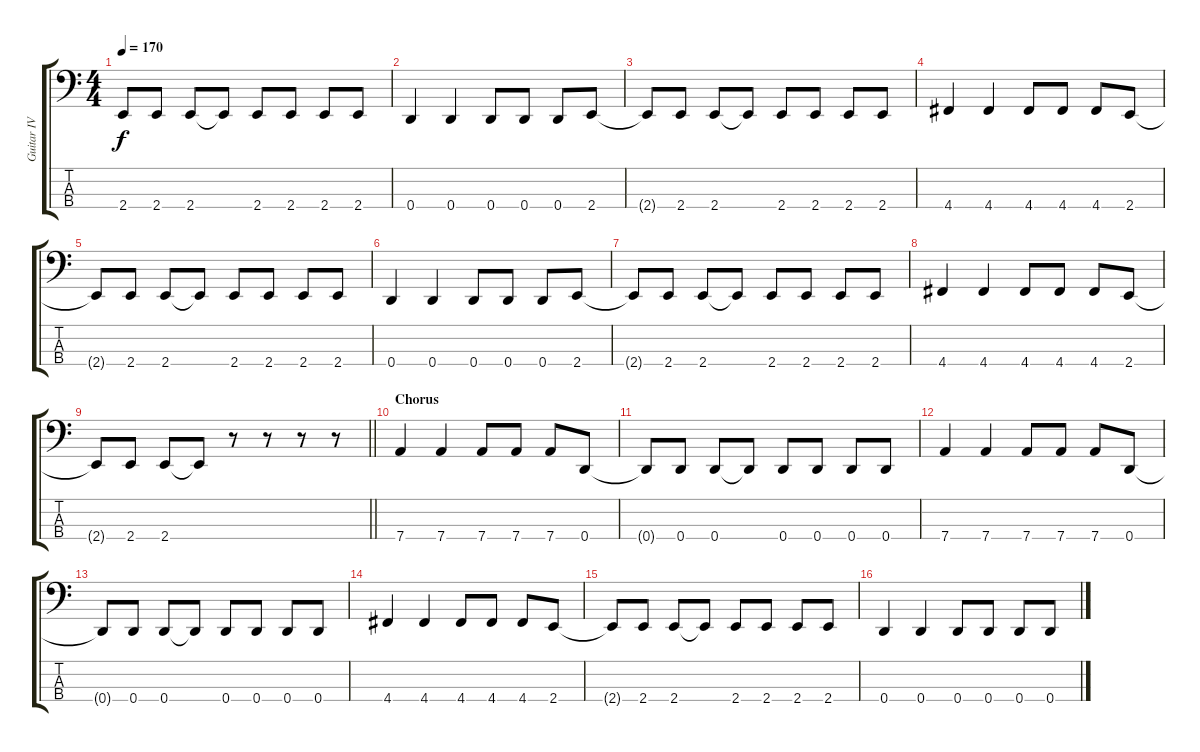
\track ("Guitar IV [Bass]" "Guitar IV ") {instrument electricbassfinger}
\staff {score tabs}
\tuning (G2 D2 A1 D1) {hide}
\ts (4 4)
\tempo 170
\clef f4
\ks c
2.4{t}.8{dy f} 2.4.8 2.4.8 2.4{t}.8 2.4.8 2.4.8 2.4.8 2.4.8 |
0.4.4 0.4.4 0.4.8 0.4.8 0.4.8 2.4.8 |
2.4{t}.8 2.4.8 2.4.8 2.4{t}.8 2.4.8 2.4.8 2.4.8 2.4.8 |
4.4.4 4.4.4 4.4.8 4.4.8 4.4.8 2.4.8 |
2.4{t}.8 2.4.8 2.4.8 2.4{t}.8 2.4.8 2.4.8 2.4.8 2.4.8 |
0.4.4 0.4.4 0.4.8 0.4.8 0.4.8 2.4.8 |
2.4{t}.8 2.4.8 2.4.8 2.4{t}.8 2.4.8 2.4.8 2.4.8 2.4.8 |
4.4.4 4.4.4 4.4.8 4.4.8 4.4.8 2.4.8 |
\barLineRight lightlight
2.4{t}.8 2.4.8 2.4.8 2.4{t}.8 r.8 r.8 r.8 r.8 |
\section ("" "Chorus")
7.4.4 7.4.4 7.4.8 7.4.8 7.4.8 0.4.8 |
0.4{t}.8 0.4.8 0.4.8 0.4{t}.8 0.4.8 0.4.8 0.4.8 0.4.8 |
7.4.4 7.4.4 7.4.8 7.4.8 7.4.8 0.4.8 |
0.4{t}.8 0.4.8 0.4.8 0.4{t}.8 0.4.8 0.4.8 0.4.8 0.4.8 |
4.4.4 4.4.4 4.4.8 4.4.8 4.4.8 2.4.8 |
2.4{t}.8 2.4.8 2.4.8 2.4{t}.8 2.4.8 2.4.8 2.4.8 2.4.8 |
0.4.4 0.4.4 0.4.8 0.4.8 0.4.8 0.4.8
